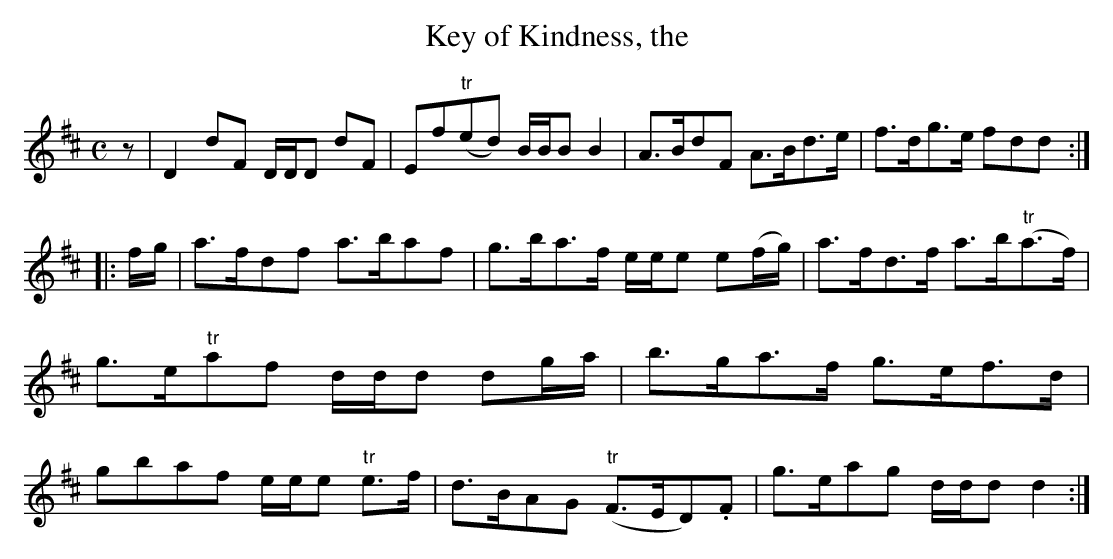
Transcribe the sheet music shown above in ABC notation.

X:1
T:Key of Kindness, the
M:C
K:D
z|\
D2dF D/D/D dF| Ef"tr"(ed) B/B/B B2| A>BdF A>Bd>e| f>dg>e fdd ::
f/g/|\
a>fdf a>baf| g>ba>f e/e/e e(f/g/)| \
a>fd>f a>b"tr"(a>f)| g>e"tr"af d/d/d dg/a/|\
b>ga>f g>ef>d| gbaf e/e/e "tr"e>f|\
d>BAG "tr"(F>ED).F| g>eag d/d/d d2:|
